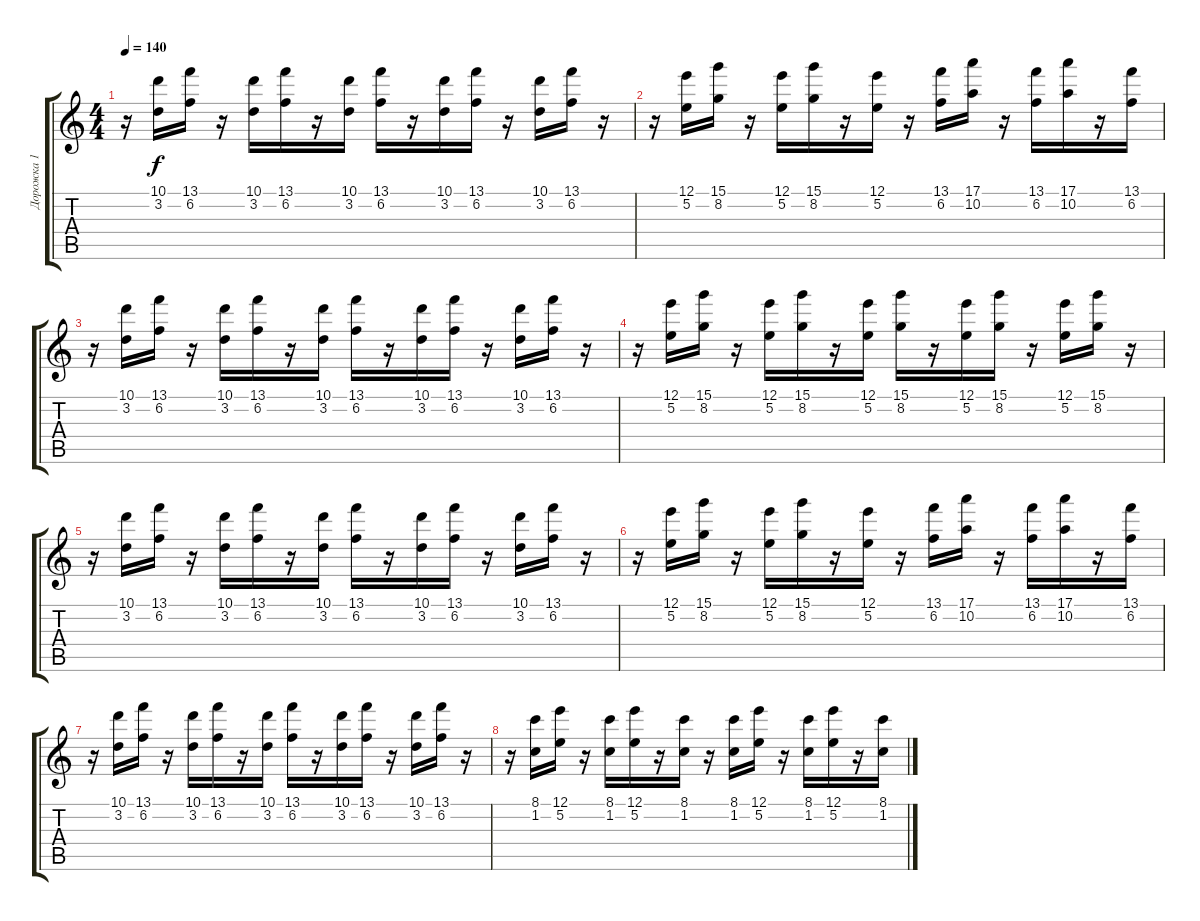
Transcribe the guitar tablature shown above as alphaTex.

\track ("Дорожка 1" "Дорожка 1") {instrument synthbass1}
\staff {score tabs}
\tuning (E4 B3 G3 D3 A2 E2) {hide}
\ts (4 4)
\tempo 140
\clef g2
\ks c
r.16{dy f} (10.1 3.2).16 (13.1 6.2).16 r.16 (10.1 3.2).16 (13.1 6.2).16 r.16 (10.1 3.2).16 (13.1 6.2).16 r.16 (10.1 3.2).16 (13.1 6.2).16 r.16 (10.1 3.2).16 (13.1 6.2).16 r.16 |
r.16 (12.1 5.2).16 (15.1 8.2).16 r.16 (12.1 5.2).16 (15.1 8.2).16 r.16 (12.1 5.2).16 r.16 (13.1 6.2).16 (17.1 10.2).16 r.16 (13.1 6.2).16 (17.1 10.2).16 r.16 (13.1 6.2).16 |
r.16 (10.1 3.2).16 (13.1 6.2).16 r.16 (10.1 3.2).16 (13.1 6.2).16 r.16 (10.1 3.2).16 (13.1 6.2).16 r.16 (10.1 3.2).16 (13.1 6.2).16 r.16 (10.1 3.2).16 (13.1 6.2).16 r.16 |
r.16 (12.1 5.2).16 (15.1 8.2).16 r.16 (12.1 5.2).16 (15.1 8.2).16 r.16 (12.1 5.2).16 (15.1 8.2).16 r.16 (12.1 5.2).16 (15.1 8.2).16 r.16 (12.1 5.2).16 (15.1 8.2).16 r.16 |
r.16 (10.1 3.2).16 (13.1 6.2).16 r.16 (10.1 3.2).16 (13.1 6.2).16 r.16 (10.1 3.2).16 (13.1 6.2).16 r.16 (10.1 3.2).16 (13.1 6.2).16 r.16 (10.1 3.2).16 (13.1 6.2).16 r.16 |
r.16 (12.1 5.2).16 (15.1 8.2).16 r.16 (12.1 5.2).16 (15.1 8.2).16 r.16 (12.1 5.2).16 r.16 (13.1 6.2).16 (17.1 10.2).16 r.16 (13.1 6.2).16 (17.1 10.2).16 r.16 (13.1 6.2).16 |
r.16 (10.1 3.2).16 (13.1 6.2).16 r.16 (10.1 3.2).16 (13.1 6.2).16 r.16 (10.1 3.2).16 (13.1 6.2).16 r.16 (10.1 3.2).16 (13.1 6.2).16 r.16 (10.1 3.2).16 (13.1 6.2).16 r.16 |
r.16 (8.1 1.2).16 (12.1 5.2).16 r.16 (8.1 1.2).16 (12.1 5.2).16 r.16 (8.1 1.2).16 r.16 (8.1 1.2).16 (12.1 5.2).16 r.16 (8.1 1.2).16 (12.1 5.2).16 r.16 (8.1 1.2).16
